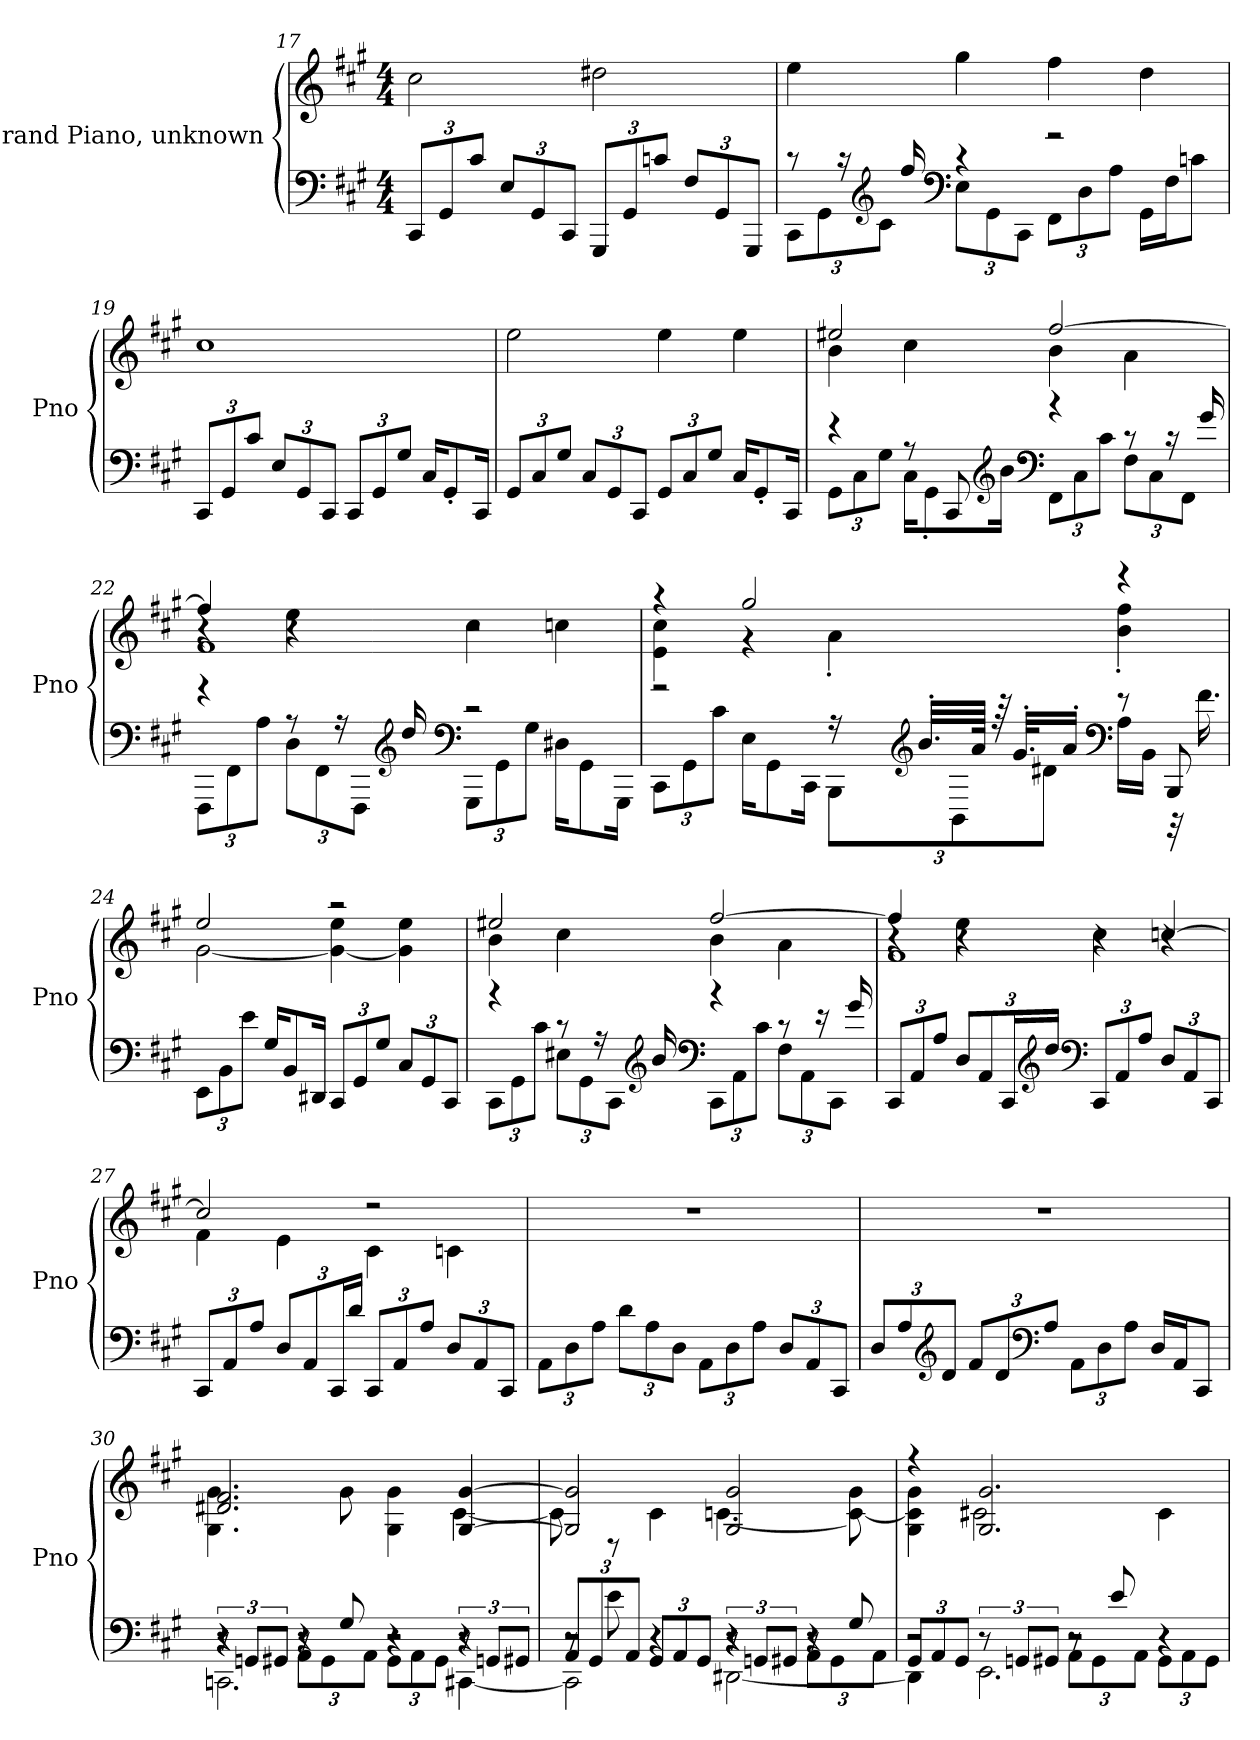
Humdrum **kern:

**kern	**kern
*part1	*part1
*staff2	*staff1
*I"Grand Piano, unknown	*
*I'Pno	*
*clefF4	*clefG2
*k[f#c#g#]	*k[f#c#g#]
*M4/4	*M4/4
*Xbrackettup	*
=17	=17
12CC#/L	2cc#\
12GG#/	.
12c#/J	.
12E/L	.
12GG#/	.
12CC#/J	.
12GGG#/L	2dd#X\
12GG#/	.
12cn/J	.
12F#/L	.
12GG#/	.
12GGG#/J	.
!!LO:PB:g=z
=18	=18
*^	*
8r	12CC#\L	4ee\
.	12GG#\	.
16r	.	.
*clefG2	*	*
.	12c#\J	.
16ff#/	.	.
*clefF4	*	*
4r	12E\L	4gg#\
.	12GG#\	.
.	12CC#\J	.
2r	12FF#\L	4ff#\
.	12D\	.
.	12A\J	.
.	16GG#\LL	4dd\
.	16F#\J	.
.	8cn\J	.
*v	*v	*
=19	=19
12CC#/L	1cc#
12GG#/	.
12c#/J	.
12E/L	.
12GG#/	.
12CC#/J	.
12CC#/L	.
12GG#/	.
12G#/J	.
16C#/KL	.
8GG#'/	.
16CC#/Jk	.
=20	=20
12GG#/L	2ee\
12C#/	.
12G#/J	.
12C#/L	.
12GG#/	.
12CC#/J	.
12GG#/L	4ee\
12C#/	.
12G#/J	.
16C#/KL	4ee\
8GG#'/	.
16CC#/Jk	.
!!LO:LB:g=z
=21	=21
*^	*^
4r	12GG#\L	2ee#X/	4b\
.	12C#\	.	.
.	12G#\J	.	.
8r	16C#\KL	.	4cc#\
.	8GG#'\	.	.
8CC#/	.	.	.
*clefG2	*	*	*
.	16b\Jk	.	.
*clefF4	*	*	*
4r	12FF#\L	[2ff#/	4b\
.	12C#\	.	.
.	12c#\J	.	.
8r	12F#\L	.	4a\
.	12C#\	.	.
16r	.	.	.
.	12FF#\J	.	.
16g#/	.	.	.
=22	=22	=22	=22
*	*	*	*^
4r	12FFF#\L	4ff#/]	4r	1f#
.	12FF#\	.	.	.
.	12A\J	.	.	.
8r	12D\L	4r	4ee\	.
.	12FF#\	.	.	.
16r	.	.	.	.
.	12FFF#\J	.	.	.
*clefG2	*	*	*	*
16dd/	.	.	.	.
*clefF4	*	*	*	*
2r	12GGG#\L	2r	4cc#\	.
.	12GG#\	.	.	.
.	12G#\J	.	.	.
.	16D#X\KL	.	4ccn\	.
.	8GG#\	.	.	.
.	16GGG#\Jk	.	.	.
*	*	*	*v	*v
!!LO:LB:g=z
=23	=23	=23	=23
2r	12CC#\L	4r	4e\ 4cc#\
.	12GG#\	.	.
.	12c#\J	.	.
.	16E\KL	2gg#/	4r
.	8GG#\	.	.
.	16CC#\Jk	.	.
16r	12BBB\L	.	4a'\
*clefG2	*	*	*
32.b'/LLL	.	.	.
.	12BB\	.	.
64a/JJJk	.	.	.
64r	.	.	.
32.g#'/KLL	.	.	.
.	12d#X\J	.	.
16a'/JJ	.	.	.
*clefF4	*	*	*
8r	16A\LL	4r	4b\' 4ff#\'
.	16BB\JJ	.	.
8BBB/	32r	.	.
.	16.f#\	.	.
*v	*v	*	*
=24	=24	=24
12EE\L	2ee/	[2g#\
12BB\	.	.
12e\J	.	.
16G#/KL	.	.
8BB/	.	.
16DD#X/Jk	.	.
12CC#/L	2r	4g#\_ 4ee\
12GG#/	.	.
12G#/J	.	.
12C#/L	.	4g#\] 4ee\
12GG#/	.	.
12CC#/J	.	.
!!LO:LB:g=z	!!
=25	=25	=25
*^	*	*
4r	12CC#\L	2ee#X/	4b\
.	12GG#\	.	.
.	12c#\J	.	.
8r	12E#X\L	.	4cc#\
.	12GG#\	.	.
16r	.	.	.
.	12CC#\J	.	.
*clefG2	*	*	*
16b/	.	.	.
*clefF4	*	*	*
4r	12CC#\L	[2ff#/	4b\
.	12AA\	.	.
.	12c#\J	.	.
8r	12F#\L	.	4a\
.	12AA\	.	.
16r	.	.	.
.	12CC#\J	.	.
16g#/	.	.	.
*v	*v	*	*
=26	=26	=26
*	*	*^
12CC#/L	4ff#/]	4r	1f#
12AA/	.	.	.
12A/J	.	.	.
12D/L	4r	4ee\	.
12AA/	.	.	.
24CC#/L	.	.	.
*clefG2	*	*	*
24dd/JJ	.	.	.
*clefF4	*	*	*
12CC#/L	4r	4cc#\	.
12AA/	.	.	.
12A/J	.	.	.
12D/L	[4ccn/	4r	.
12AA/	.	.	.
12CC#/J	.	.	.
*	*	*v	*v
!!LO:LB:g=z
=27	=27	=27
12CC#/L	2cc/]	4f#\
12AA/	.	.
12A/J	.	.
12D/L	.	4e\
12AA/	.	.
24CC#/L	.	.
24d/JJ	.	.
12CC#/L	2r	4c#\
12AA/	.	.
12A/J	.	.
12D/L	.	4cn\
12AA/	.	.
12CC#/J	.	.
*	*v	*v
=28	=28
12AA\L	1r
12D\	.
12A\J	.
12d\L	.
12A\	.
12D\J	.
12AA\L	.
12D\	.
12A\J	.
12D/L	.
12AA/	.
12CC#/J	.
=29	=29
12D/L	1r
12A/	.
*clefG2	*
12d/J	.
12f#/L	.
12d/	.
*clefF4	*
12A/J	.
12AA\L	.
12D\	.
12A\J	.
16D/LL	.
16AA/J	.
8CC#/J	.
!!LO:PB:g=z
=30	=30
*^	*
*	*^	*
*	*	*brackettup	*
*	*	*^	*^
4r	4r	12r	2.CCn\	2.d#X/ 2.f#/	4.G#\ 4.g#\
.	.	12GGn/L	.	.	.
.	.	12GG#X/J	.	.	.
*	*Xbrackettup	*	*	*	*
8r	12AA\L	4r	.	.	.
.	12GG#\	.	.	.	.
8G#/	.	.	.	.	8g#\
.	12AA\J	.	.	.	.
2r	12GG#\L	4r	.	.	4G#\ 4g#\
.	12AA\	.	.	.	.
.	12GG#\J	.	.	.	.
*	*	*brackettup	*	*	*
.	4r	12r	[4CC#X\	[4G#/ [4g#/	[4c#\
.	.	12GGn/L	.	.	.
.	.	12GG#X/J	.	.	.
=31	=31	=31	=31	=31	=31
*	*	*Xbrackettup	*	*	*
2r	8r	12AA/L	2CC#\]	2G#/] 2g#/]	8c#\]
.	.	12GG#/	.	.	.
.	8e\	.	.	.	8r
.	.	12AA/J	.	.	.
.	4r	12GG#/L	.	.	4c#\
.	.	12AA/	.	.	.
.	.	12GG#/J	.	.	.
*	*	*brackettup	*	*	*
4r	4r	12r	[2DD#X\	2G#/ 2g#/	[4.cn\
.	.	12GGn/L	.	.	.
.	.	12GG#X/J	.	.	.
*	*Xbrackettup	*	*	*	*
8r	12AA\L	4r	.	.	.
.	12GG#\	.	.	.	.
8G#/	.	.	.	.	8c\_ 8g#\
.	12AA\J	.	.	.	.
!!LO:LB:g=z	!!
=32	=32	=32	=32	=32	=32
2r	2r	12GG#/L	4DD#\]	4r	4G#\ 4c\] 4g#\
.	.	12AA/	.	.	.
.	.	12GG#/J	.	.	.
*	*	*brackettup	*	*	*
.	.	12r	2.EE\	2.G#/ 2.g#/	2c#X\
.	.	12GGn/L	.	.	.
.	.	12GG#X/J	.	.	.
*	*Xbrackettup	*	*	*	*
8r	12AA\L	2r	.	.	.
.	12GG#\	.	.	.	.
8e/	.	.	.	.	.
.	12AA\J	.	.	.	.
4r	12GG#\L	.	.	.	4c#\
.	12AA\	.	.	.	.
.	12GG#\J	.	.	.	.
*v	*v	*v	*v	*	*
*	*v	*v
=	=
*-	*-
